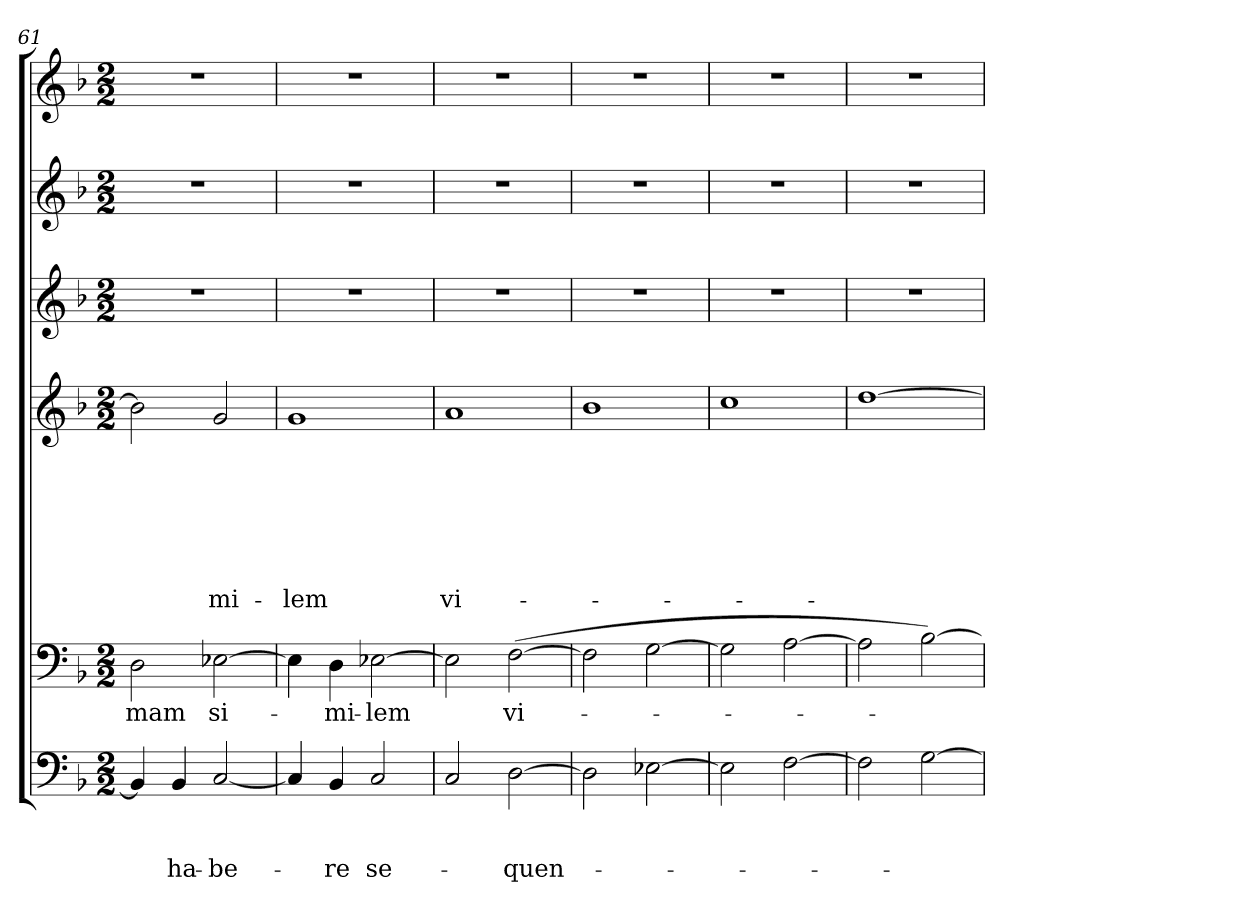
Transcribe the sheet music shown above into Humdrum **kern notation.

**kern	**text	**text	**text	**kern	**text	**kern	**text	**text	**text	**text	**text	**text	**text	**kern	**kern	**kern
*part6	*part6	*part6	*part6	*part5	*part5	*part4	*part4	*part4	*part4	*part4	*part4	*part4	*part4	*part3	*part2	*part1
*staff6	*staff6	*staff6	*staff6	*staff5	*staff5	*staff4	*staff4	*staff4	*staff4	*staff4	*staff4	*staff4	*staff4	*staff3	*staff2	*staff1
*clefF4	*	*	*	*clefF4	*	*clefG2	*	*	*	*	*	*	*	*clefG2	*clefG2	*clefG2
*	*	*	*	*	*	*ITrd7c12	*	*	*	*	*	*	*	*ITrd7c12	*ITrd7c12	*
*k[b-]	*	*	*	*k[b-]	*	*k[b-]	*	*	*	*	*	*	*	*k[b-]	*k[b-]	*k[b-]
*F:	*	*	*	*F:	*	*F:	*	*	*	*	*	*	*	*F:	*F:	*F:
*M2/2	*	*	*	*M2/2	*	*M2/2	*	*	*	*	*	*	*	*M2/2	*M2/2	*M2/2
=61	=61	=61	=61	=61	=61	=61	=61	=61	=61	=61	=61	=61	=61	=61	=61	=61
!	!	!	!	!	!LO:LY:b	!	!	!	!	!	!	!	!	!	!	!
4BB-/]	.	.	.	2D\	-mam	2B-\]	.	.	.	.	.	.	.	1r	1r	1r
!	!	!	!LO:LY:b	!	!	!	!	!	!	!	!	!	!	!	!	!
4BB-/	.	.	ha-	.	.	.	.	.	.	.	.	.	.	.	.	.
!	!	!	!LO:LY:b	!	!LO:LY:b	!	!	!	!	!	!	!	!LO:LY:b	!	!	!
[<2C/	.	.	-be-	[>2E-i\	si-	2G/	.	.	.	.	.	.	-mi-	.	.	.
=62	=62	=62	=62	=62	=62	=62	=62	=62	=62	=62	=62	=62	=62	=62	=62	=62
!	!	!	!	!	!	!	!	!	!	!	!	!	!LO:LY:b	!	!	!
4C/]	.	.	.	4E-\]	.	1G	.	.	.	.	.	.	-lem	1r	1r	1r
!	!	!	!LO:LY:b	!	!LO:LY:b	!	!	!	!	!	!	!	!	!	!	!
4BB-/	.	.	-re	4D\	-mi-	.	.	.	.	.	.	.	.	.	.	.
!	!	!	!LO:LY:b	!	!LO:LY:b	!	!	!	!	!	!	!	!	!	!	!
2C/	.	.	se-	[>2E-i\	-lem	.	.	.	.	.	.	.	.	.	.	.
!!LO:LB:g=z
=63	=63	=63	=63	=63	=63	=63	=63	=63	=63	=63	=63	=63	=63	=63	=63	=63
!	!	!	!	!	!	!	!	!	!	!	!	!	!LO:LY:b	!	!	!
2C/	.	.	.	2E-\]	.	1A	.	.	.	.	.	.	vi-	1r	1r	1r
!	!	!	!LO:LY:b	!	!LO:LY:b	!	!	!	!	!	!	!	!	!	!	!
[>2D\	.	.	-quen-	(>[>2F\	vi-	.	.	.	.	.	.	.	.	.	.	.
=64	=64	=64	=64	=64	=64	=64	=64	=64	=64	=64	=64	=64	=64	=64	=64	=64
2D\]	.	.	.	2F\]	.	1B-	.	.	.	.	.	.	.	1r	1r	1r
[>2E-i\	.	.	.	[>2G\	.	.	.	.	.	.	.	.	.	.	.	.
=65	=65	=65	=65	=65	=65	=65	=65	=65	=65	=65	=65	=65	=65	=65	=65	=65
2E-\]	.	.	.	2G\]	.	1c	.	.	.	.	.	.	.	1r	1r	1r
[>2F\	.	.	.	[>2A\	.	.	.	.	.	.	.	.	.	.	.	.
=66	=66	=66	=66	=66	=66	=66	=66	=66	=66	=66	=66	=66	=66	=66	=66	=66
2F\]	.	.	.	2A\]	.	[>1d	.	.	.	.	.	.	.	1r	1r	1r
[>2G\	.	.	.	[>2B-\)	.	.	.	.	.	.	.	.	.	.	.	.
=	=	=	=	=	=	=	=	=	=	=	=	=	=	=	=	=
*-	*-	*-	*-	*-	*-	*-	*-	*-	*-	*-	*-	*-	*-	*-	*-	*-
